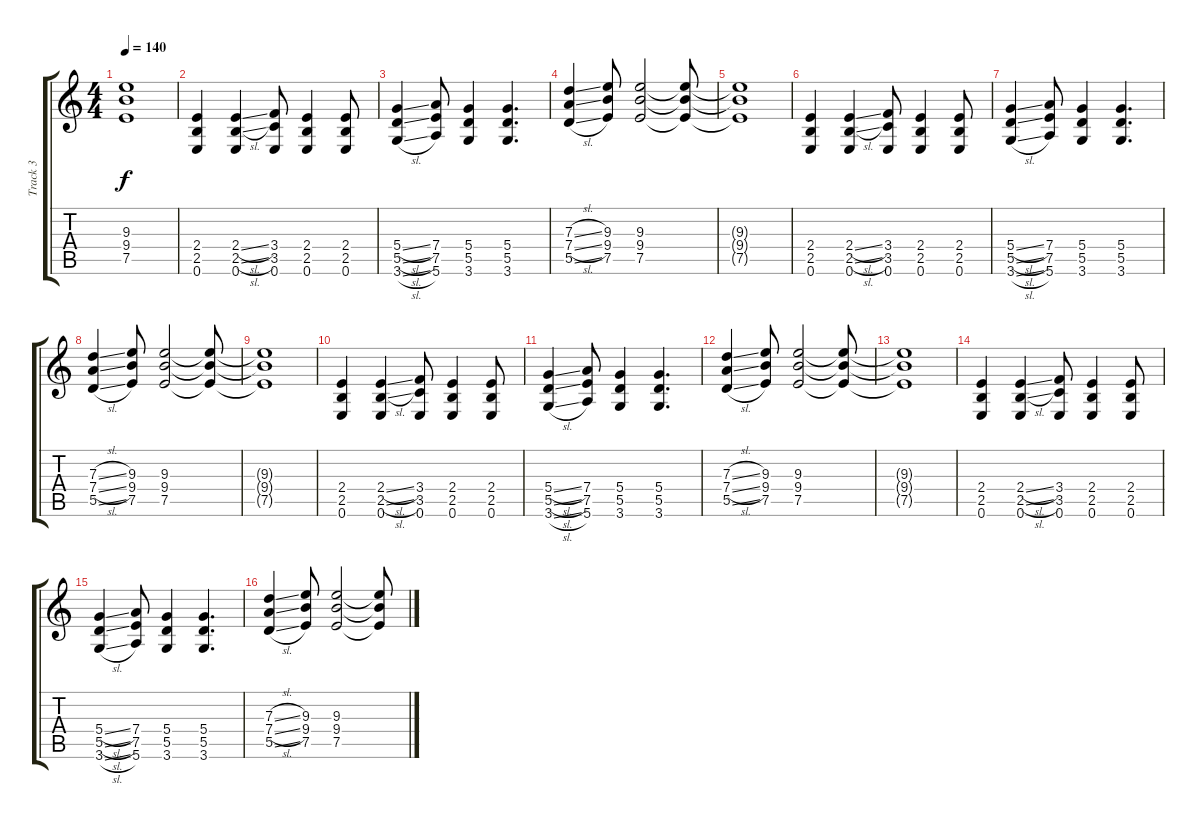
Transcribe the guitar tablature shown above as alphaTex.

\track ("Track 3" "Track 3") {instrument overdrivenguitar}
\staff {score tabs}
\tuning (E4 B3 G3 D3 A2 E2) {hide}
\ts (4 4)
\tempo 140
\clef g2
\ks c
(9.3{t} 9.4{t} 7.5{t}).1{dy f} |
(2.4 2.5 0.6).4 (2.4{sl} 2.5{sl} 0.6).4 (3.4 3.5 0.6).8 (2.4 2.5 0.6).4 (2.4 2.5 0.6).8 |
(5.4{sl} 5.5{sl} 3.6{sl}).4 (7.4 7.5 5.6).8 (5.4 5.5 3.6).4 (5.4 5.5 3.6).4{d} |
(7.3{sl} 7.4{sl} 5.5{sl}).4 (9.3 9.4 7.5).8 (9.3 9.4 7.5).2 (9.3{t} 9.4{t} 7.5{t}).8 |
(9.3{t} 9.4{t} 7.5{t}).1 |
(2.4 2.5 0.6).4 (2.4{sl} 2.5{sl} 0.6).4 (3.4 3.5 0.6).8 (2.4 2.5 0.6).4 (2.4 2.5 0.6).8 |
(5.4{sl} 5.5{sl} 3.6{sl}).4 (7.4 7.5 5.6).8 (5.4 5.5 3.6).4 (5.4 5.5 3.6).4{d} |
(7.3{sl} 7.4{sl} 5.5{sl}).4 (9.3 9.4 7.5).8 (9.3 9.4 7.5).2 (9.3{t} 9.4{t} 7.5{t}).8 |
(9.3{t} 9.4{t} 7.5{t}).1 |
(2.4 2.5 0.6).4 (2.4{sl} 2.5{sl} 0.6).4 (3.4 3.5 0.6).8 (2.4 2.5 0.6).4 (2.4 2.5 0.6).8 |
(5.4{sl} 5.5{sl} 3.6{sl}).4 (7.4 7.5 5.6).8 (5.4 5.5 3.6).4 (5.4 5.5 3.6).4{d} |
(7.3{sl} 7.4{sl} 5.5{sl}).4 (9.3 9.4 7.5).8 (9.3 9.4 7.5).2 (9.3{t} 9.4{t} 7.5{t}).8 |
(9.3{t} 9.4{t} 7.5{t}).1 |
(2.4 2.5 0.6).4 (2.4{sl} 2.5{sl} 0.6).4 (3.4 3.5 0.6).8 (2.4 2.5 0.6).4 (2.4 2.5 0.6).8 |
(5.4{sl} 5.5{sl} 3.6{sl}).4 (7.4 7.5 5.6).8 (5.4 5.5 3.6).4 (5.4 5.5 3.6).4{d} |
(7.3{sl} 7.4{sl} 5.5{sl}).4 (9.3 9.4 7.5).8 (9.3 9.4 7.5).2 (9.3{t} 9.4{t} 7.5{t}).8
